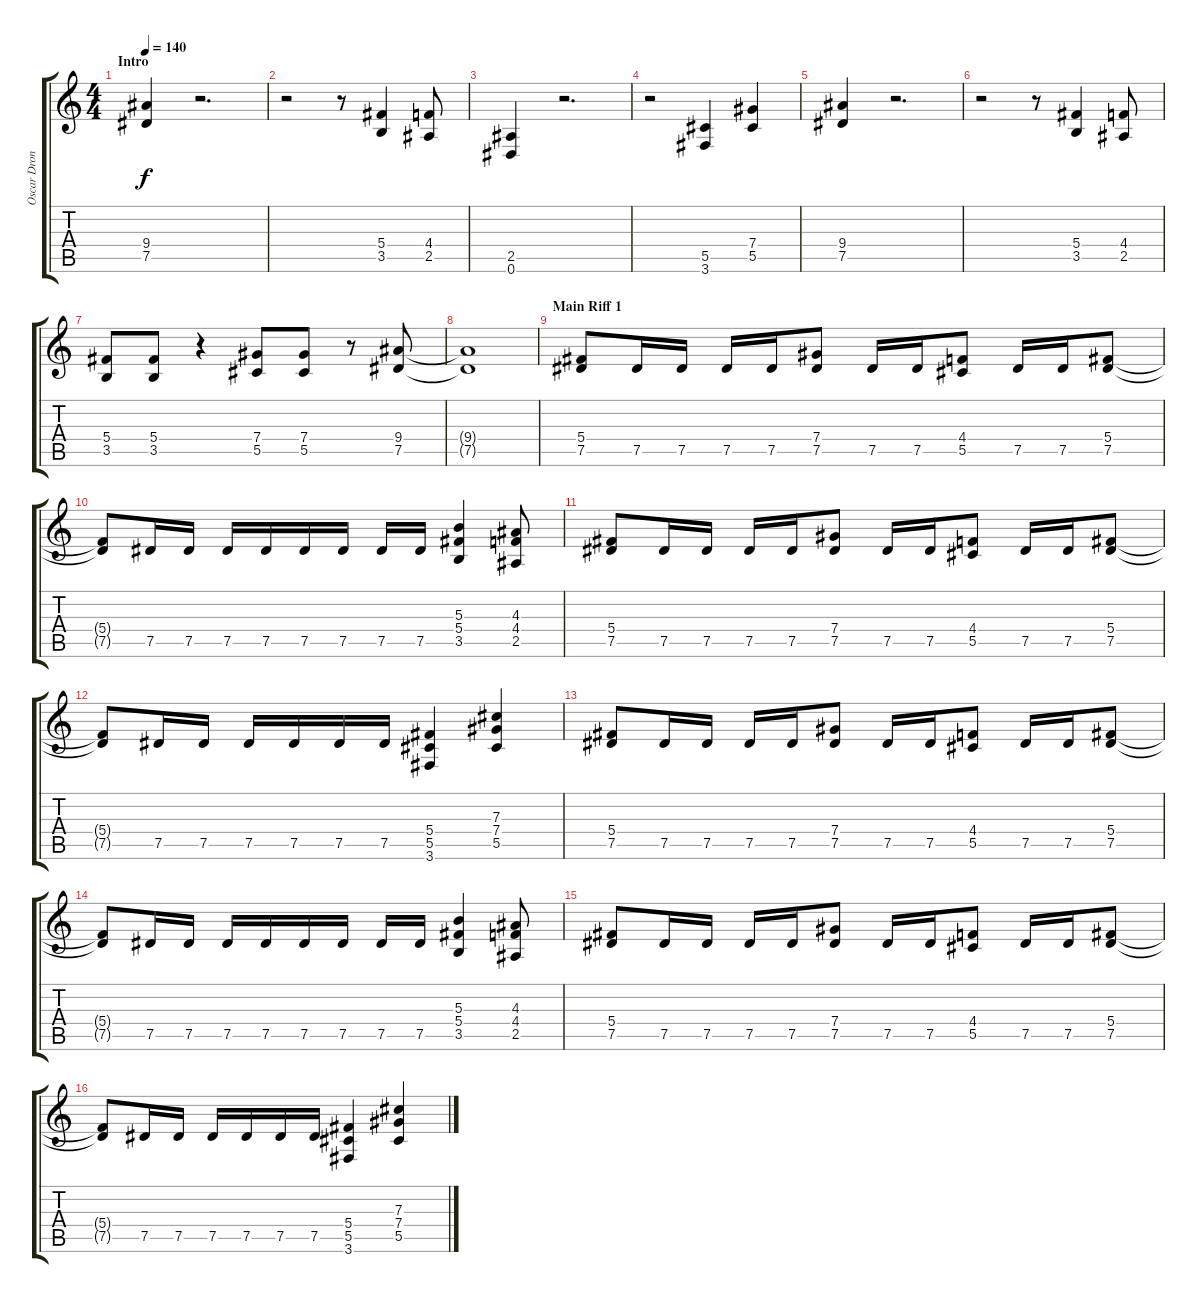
\track ("Oscar Dronjak :: Guitar 2" "Oscar Dron") {instrument distortionguitar}
\staff {score tabs}
\tuning (Eb4 Bb3 Gb3 Db3 Ab2 Eb2) {hide}
\ts (4 4)
\section ("" "Intro")
\tempo 140
\clef g2
\ks c
(9.4 7.5).4{dy f instrument distortionguitar} r.2{d} |
r.2 r.8 (5.4 3.5).4 (4.4 2.5).8 |
(2.5 0.6).4 r.2{d} |
r.2 (5.5 3.6).4 (7.4 5.5).4 |
(9.4 7.5).4 r.2{d} |
r.2 r.8 (5.4 3.5).4 (4.4 2.5).8 |
(5.4 3.5).8 (5.4 3.5).8 r.4 (7.4 5.5).8 (7.4 5.5).8 r.8 (9.4 7.5).8 |
(9.4{t} 7.5{t}).1 |
\section ("" "Main Riff 1")
(5.4 7.5).8 7.5.16 7.5.16 7.5.16 7.5.16 (7.4 7.5).8 7.5.16 7.5.16 (4.4 5.5).8 7.5.16 7.5.16 (5.4 7.5).8 |
(5.4{t} 7.5{t}).8 7.5.16 7.5.16 7.5.16 7.5.16 7.5.16 7.5.16 7.5.16 7.5.16 (5.3 5.4 3.5).4 (4.3 4.4 2.5).8 |
(5.4 7.5).8 7.5.16 7.5.16 7.5.16 7.5.16 (7.4 7.5).8 7.5.16 7.5.16 (4.4 5.5).8 7.5.16 7.5.16 (5.4 7.5).8 |
(5.4{t} 7.5{t}).8 7.5.16 7.5.16 7.5.16 7.5.16 7.5.16 7.5.16 (5.4 5.5 3.6).4 (7.3 7.4 5.5).4 |
(5.4 7.5).8 7.5.16 7.5.16 7.5.16 7.5.16 (7.4 7.5).8 7.5.16 7.5.16 (4.4 5.5).8 7.5.16 7.5.16 (5.4 7.5).8 |
(5.4{t} 7.5{t}).8 7.5.16 7.5.16 7.5.16 7.5.16 7.5.16 7.5.16 7.5.16 7.5.16 (5.3 5.4 3.5).4 (4.3 4.4 2.5).8 |
(5.4 7.5).8 7.5.16 7.5.16 7.5.16 7.5.16 (7.4 7.5).8 7.5.16 7.5.16 (4.4 5.5).8 7.5.16 7.5.16 (5.4 7.5).8 |
(5.4{t} 7.5{t}).8 7.5.16 7.5.16 7.5.16 7.5.16 7.5.16 7.5.16 (5.4 5.5 3.6).4 (7.3 7.4 5.5).4
